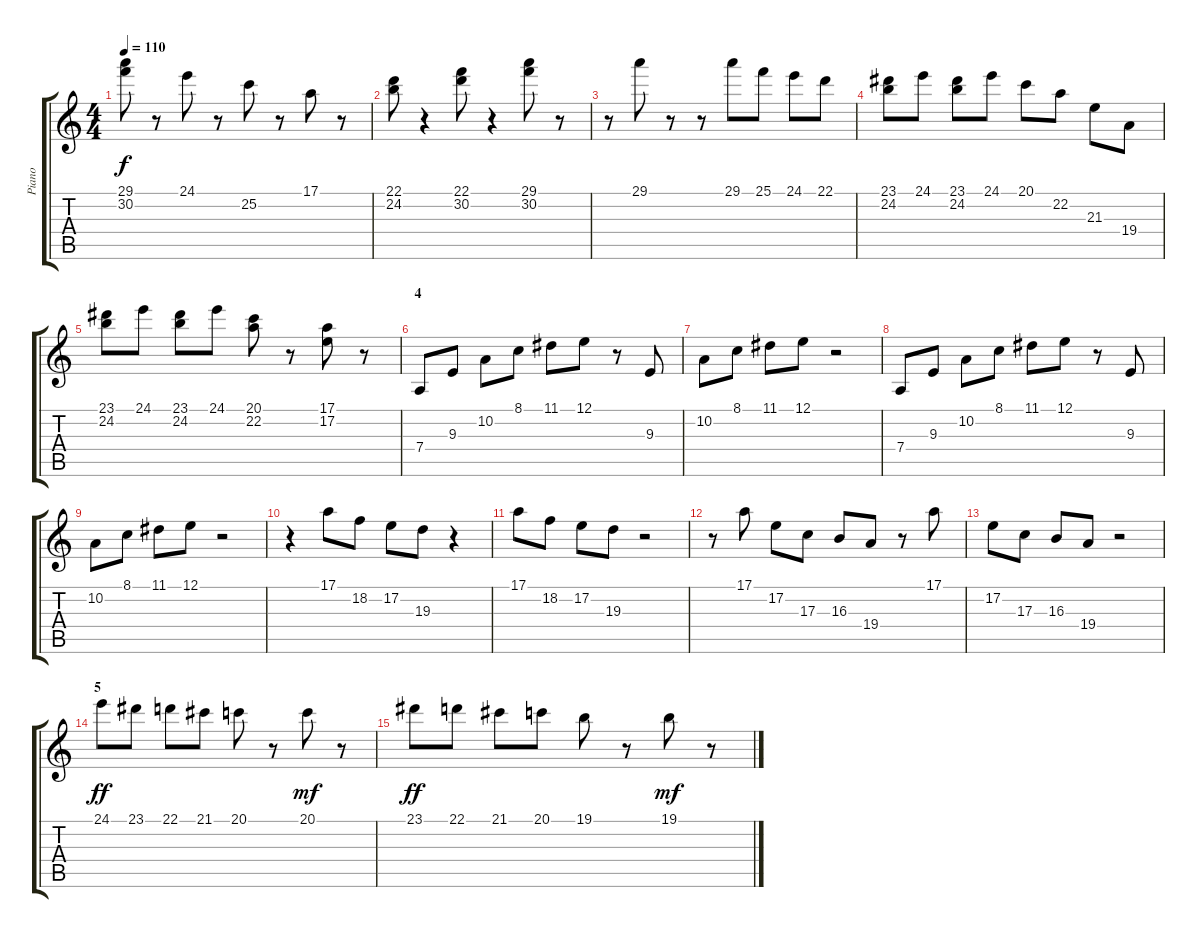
\track ("Piano" "Piano") {instrument acousticgrandpiano}
\staff {score tabs}
\tuning (E4 B3 G3 D3 A2 E2) {hide}
\ts (4 4)
\tempo 110
\clef g2
\ks c
(29.1 30.2).8{dy f} r.8 24.1.8 r.8 25.2.8 r.8 17.1.8 r.8 |
(22.1 24.2).8 r.4 (22.1 30.2).8 r.4 (29.1 30.2).8 r.8 |
r.8 29.1.8 r.8 r.8 29.1.8 25.1.8 24.1.8 22.1.8 |
(23.1 24.2).8 24.1.8 (23.1 24.2).8 24.1.8 20.1.8 22.2.8 21.3.8 19.4.8 |
(23.1 24.2).8 24.1.8 (23.1 24.2).8 24.1.8 (20.1 22.2).8 r.8 (17.1 17.2).8 r.8 |
\section ("" "4")
7.4.8 9.3.8 10.2.8 8.1.8 11.1.8 12.1.8 r.8 9.3.8 |
10.2.8 8.1.8 11.1.8 12.1.8 r.2 |
7.4.8 9.3.8 10.2.8 8.1.8 11.1.8 12.1.8 r.8 9.3.8 |
10.2.8 8.1.8 11.1.8 12.1.8 r.2 |
r.4 17.1.8 18.2.8 17.2.8 19.3.8 r.4 |
17.1.8 18.2.8 17.2.8 19.3.8 r.2 |
r.8 17.1.8 17.2.8 17.3.8 16.3.8 19.4.8 r.8 17.1.8 |
17.2.8 17.3.8 16.3.8 19.4.8 r.2 |
\section ("" "5")
24.1.8{dy ff} 23.1.8 22.1.8 21.1.8 20.1.8 r.8 20.1.8{dy mf} r.8 |
23.1.8{dy ff} 22.1.8 21.1.8 20.1.8 19.1.8 r.8 19.1.8{dy mf} r.8
